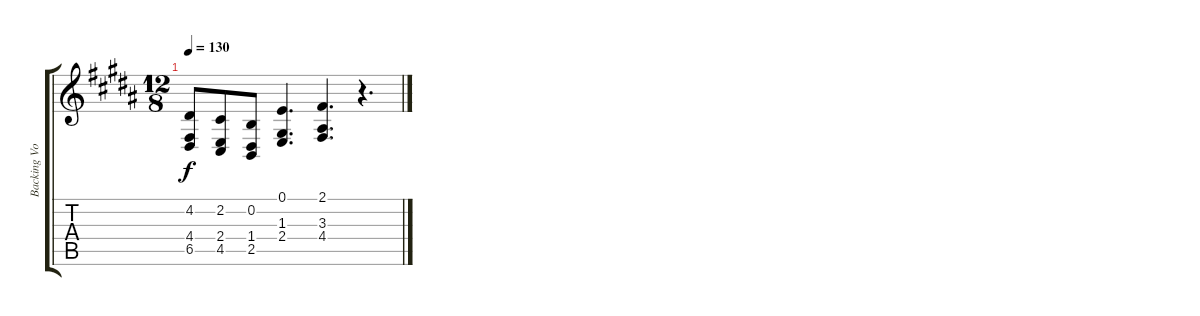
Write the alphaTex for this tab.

\track ("Backing Vocals" "Backing Vo") {instrument choiraahs}
\staff {score tabs}
\tuning (E4 B3 G3 D3 A2 E2) {hide}
\ts (12 8)
\tempo 130
\clef g2
\ks b
(4.2 4.4 6.5).8{dy f} (2.2 2.4 4.5).8 (0.2 1.4 2.5).8 (0.1 1.3 2.4).4{d} (2.1 3.3 4.4).4{d} r.4{d}
